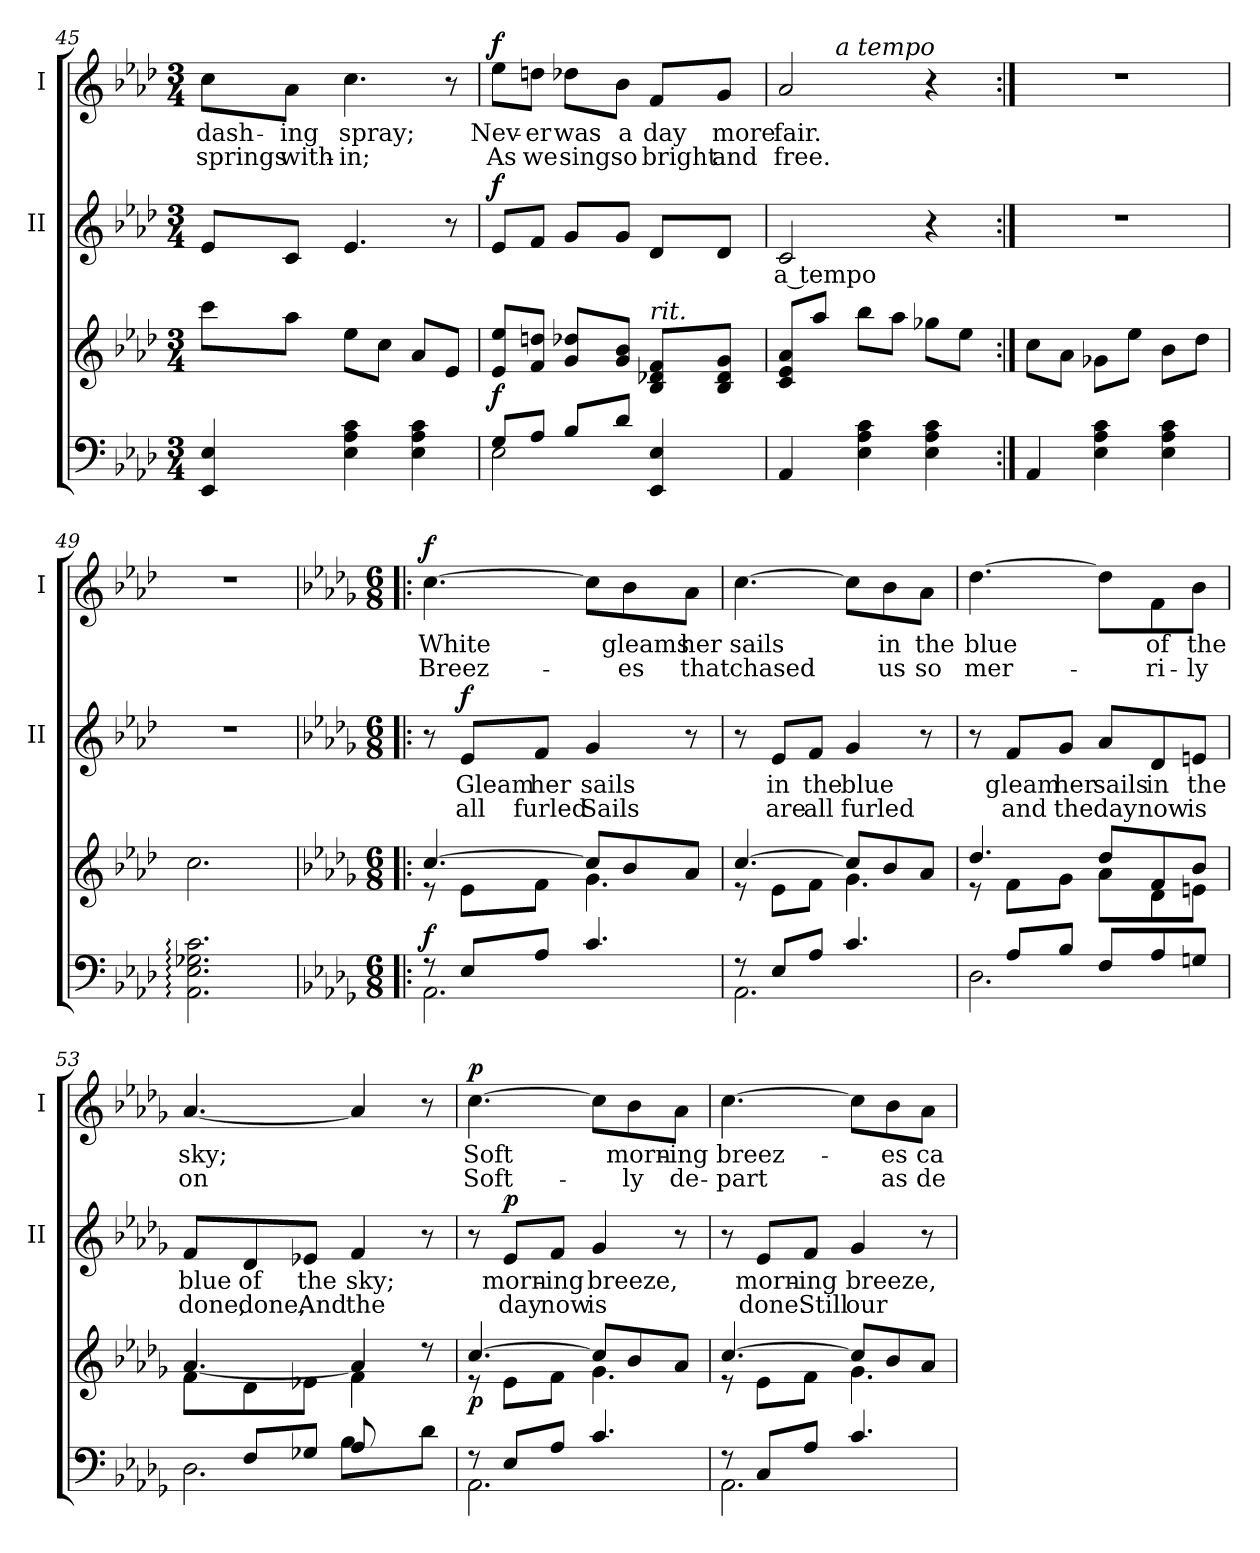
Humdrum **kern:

**kern	**dynam	**kern	**dynam	**kern	**text	**text	**dynam	**kern	**text	**text	**dynam
*part4	*part4	*part3	*part3	*part2	*part2	*part2	*part2	*part1	*part1	*part1	*part1
*staff4	*staff4	*staff3	*staff3	*staff2	*staff2	*staff2	*staff2	*staff1	*staff1	*staff1	*staff1
*	*	*	*	*I"II	*	*	*	*I"I	*	*	*
*	*	*	*	*I'II	*	*	*	*I'I	*	*	*
*clefF4	*	*clefG2	*	*clefG2	*	*	*	*clefG2	*	*	*
*k[b-e-a-d-]	*	*k[b-e-a-d-]	*	*k[b-e-a-d-]	*	*	*	*k[b-e-a-d-]	*	*	*
*A-:	*	*A-:	*	*A-:	*	*	*	*A-:	*	*	*
*M3/4	*	*M3/4	*	*M3/4	*	*	*	*M3/4	*	*	*
=45	=45	=45	=45	=45	=45	=45	=45	=45	=45	=45	=45
!	!	!	!	!	!	!	!	!	!LO:LY:b	!LO:LY:b	!
4EE-/ 4E-/	.	8ccc\L	.	8e-/L	.	.	.	8cc\L	dash-	springs	.
!	!	!	!	!	!	!	!	!	!LO:LY:b	!LO:LY:b	!
.	.	8aa-\J	.	8c/J	.	.	.	8a-\J	-ing	with-	.
!	!	!	!	!	!	!	!	!	!LO:LY:b	!LO:LY:b	!
4E-\ 4A-\ 4c\	.	8ee-\L	.	4.e-/	.	.	.	4.cc\	spray;	-in;	.
.	.	8cc\J	.	.	.	.	.	.	.	.	.
4E-\ 4A-\ 4c\	.	8a-/L	.	.	.	.	.	.	.	.	.
.	.	8e-/J	.	8r	.	.	.	8r	.	.	.
=46	=46	=46	=46	=46	=46	=46	=46	=46	=46	=46	=46
*^	*	*	*	*	*	*	*	*	*	*	*
!	!	!LO:DY:a	!	!	!	!	!	!LO:DY:a	!	!LO:LY:b	!LO:LY:b	!LO:DY:a
8G/L	2E-\	f	8e-/ 8ee-/L	.	8e-/L	.	.	f	8ee-\L	Nev-	As	f
!	!	!	!	!	!	!	!	!	!	!LO:LY:b	!LO:LY:b	!
8A-/J	.	.	8f/ 8ddn/J	.	8f/J	.	.	.	8ddn\J	-er	we	.
!	!	!	!	!	!	!	!	!	!	!LO:LY:b	!LO:LY:b	!
8B-/L	.	.	8g/ 8dd-X/L	.	8g/L	.	.	.	8dd-X\L	was	sing	.
!	!	!	!	!	!	!	!	!	!	!LO:LY:b	!LO:LY:b	!
8d-/J	.	.	8g/ 8b-/J	.	8g/J	.	.	.	8b-\J	a	so	.
!	!	!	!LO:TX:a:i:t=rit.	!	!	!	!	!	!	!	!	!
!	!	!	!	!	!	!	!	!	!	!LO:LY:b	!LO:LY:b	!
4EE-/ 4E-/	4ryy	.	8B-/ 8d-X/ 8f/L	.	8d-/L	.	.	.	8f/L	day	bright	.
!	!	!	!	!	!	!	!	!	!	!LO:LY:b	!LO:LY:b	!
.	.	.	8B-/ 8d-/ 8g/J	.	8d-/J	.	.	.	8g/J	more	and	.
*v	*v	*	*	*	*	*	*	*	*	*	*	*
!!LO:LB:g=z
=47	=47	=47	=47	=47	=47	=47	=47	=47	=47	=47	=47
!	!	!	!	!	!LO:LY:b	!	!	!	!LO:LY:b	!LO:LY:b	!
*	*	*	*	*	*	*	*	*^	*	*	*
4AA-/	.	8c/ 8e-/ 8a-/L	.	2c/	a tempo	.	.	2a-/	8.ryy	fair.	free.	.
.	.	8aa-/J	.	.	.	.	.	.	.	.	.	.
!	!	!	!	!	!	!	!	!	!LO:TX:a:i:t=a tempo	!	!	!
.	.	.	.	.	.	.	.	.	2ryy	.	.	.
4E-\ 4A-\ 4c\	.	8bb-\L	.	.	.	.	.	.	.	.	.	.
.	.	8aa-\J	.	.	.	.	.	.	.	.	.	.
4E-\ 4A-\ 4c\	.	8gg-X\L	.	4r	.	.	.	4r	.	.	.	.
.	.	8ee-\J	.	.	.	.	.	.	.	.	.	.
.	.	.	.	.	.	.	.	.	16ryy	.	.	.
=48:|!	=48:|!	=48:|!	=48:|!	=48:|!	=48:|!	=48:|!	=48:|!	=48:|!	=48:|!	=48:|!	=48:|!	=48:|!
!	!	!	!	!LO:N:vis=1	!	!	!	!LO:N:vis=1	!	!	!	!
*	*	*	*	*	*	*	*	*v	*v	*	*	*
4AA-/	.	8cc\L	.	2.r	.	.	.	2.r	.	.	.
.	.	8a-\J	.	.	.	.	.	.	.	.	.
4E-\ 4A-\ 4c\	.	8g-X\L	.	.	.	.	.	.	.	.	.
.	.	8ee-\J	.	.	.	.	.	.	.	.	.
4E-\ 4A-\ 4c\	.	8b-\L	.	.	.	.	.	.	.	.	.
.	.	8dd-\J	.	.	.	.	.	.	.	.	.
=49	=49	=49	=49	=49	=49	=49	=49	=49	=49	=49	=49
!	!	!	!	!LO:N:vis=1	!	!	!	!LO:N:vis=1	!	!	!
2.AA-\: 2.E-\: 2.G-X\: 2.c\:	.	2.cc\	.	2.r	.	.	.	2.r	.	.	.
!!LO:LB:g=z
=50!|:	=50!|:	=50!|:	=50!|:	=50!|:	=50!|:	=50!|:	=50!|:	=50!|:	=50!|:	=50!|:	=50!|:
*k[b-e-a-d-g-]	*	*k[b-e-a-d-g-]	*	*k[b-e-a-d-g-]	*	*	*	*k[b-e-a-d-g-]	*	*	*
*D-:	*	*D-:	*	*D-:	*	*	*	*D-:	*	*	*
*M6/8	*	*M6/8	*	*M6/8	*	*	*	*M6/8	*	*	*
*^	*	*^	*	*	*	*	*	*	*	*	*
!	!	!LO:DY:a	!	!	!	!	!	!	!	!	!LO:LY:b	!LO:LY:b	!LO:DY:a
8rF	2.AA-\	f	[>4.cc/	8re	.	8r	.	.	.	[>4.cc\	White	Breez-	f
!	!	!	!	!	!	!	!LO:LY:b	!LO:LY:b	!LO:DY:a	!	!	!	!
8E-/L	.	.	.	8e-\L	.	8e-/L	Gleam	all	f	.	.	.	.
!	!	!	!	!	!	!	!LO:LY:b	!LO:LY:b	!	!	!	!	!
8A-/J	.	.	.	8f\J	.	8f/J	her	furled	.	.	.	.	.
!	!	!	!	!	!	!	!LO:LY:b	!LO:LY:b	!	!	!	!	!
4.c/	.	.	8cc/L]	4.g-\	.	4g-/	sails	Sails	.	8cc\L]	.	.	.
!	!	!	!	!	!	!	!	!	!	!	!LO:LY:b	!LO:LY:b	!
.	.	.	8b-/	.	.	.	.	.	.	8b-\	gleams	-es	.
!	!	!	!	!	!	!	!	!	!	!	!LO:LY:b	!LO:LY:b	!
.	.	.	8a-/J	.	.	8r	.	.	.	8a-\J	her	that	.
=51	=51	=51	=51	=51	=51	=51	=51	=51	=51	=51	=51	=51	=51
!	!	!	!	!	!	!	!	!	!	!	!LO:LY:b	!LO:LY:b	!
8rF	2.AA-\	.	[>4.cc/	8re	.	8r	.	.	.	[>4.cc\	sails	chased	.
!	!	!	!	!	!	!	!LO:LY:b	!LO:LY:b	!	!	!	!	!
8E-/L	.	.	.	8e-\L	.	8e-/L	in	are	.	.	.	.	.
!	!	!	!	!	!	!	!LO:LY:b	!LO:LY:b	!	!	!	!	!
8A-/J	.	.	.	8f\J	.	8f/J	the	all	.	.	.	.	.
!	!	!	!	!	!	!	!LO:LY:b	!LO:LY:b	!	!	!	!	!
4.c/	.	.	8cc/L]	4.g-\	.	4g-/	blue	furled	.	8cc\L]	.	.	.
!	!	!	!	!	!	!	!	!	!	!	!LO:LY:b	!LO:LY:b	!
.	.	.	8b-/	.	.	.	.	.	.	8b-\	in	us	.
!	!	!	!	!	!	!	!	!	!	!	!LO:LY:b	!LO:LY:b	!
.	.	.	8a-/J	.	.	8r	.	.	.	8a-\J	the	so	.
=52	=52	=52	=52	=52	=52	=52	=52	=52	=52	=52	=52	=52	=52
!	!	!	!	!	!	!	!	!	!	!	!LO:LY:b	!LO:LY:b	!
2.D-\	8ryy	.	4.dd-/	8re	.	8r	.	.	.	[>4.dd-\	blue	mer-	.
!	!	!	!	!	!	!	!LO:LY:b	!LO:LY:b	!	!	!	!	!
.	8A-/L	.	.	8f\L	.	8f/L	gleam	and	.	.	.	.	.
!	!	!	!	!	!	!	!LO:LY:b	!LO:LY:b	!	!	!	!	!
.	8B-/J	.	.	8g-\J	.	8g-/J	her	the	.	.	.	.	.
!	!	!	!	!	!	!	!LO:LY:b	!LO:LY:b	!	!	!	!	!
.	8F/L	.	8a-\L	8dd-/L	.	8a-/L	sails	day	.	8dd-\L]	.	.	.
!	!	!	!	!	!	!	!LO:LY:b	!LO:LY:b	!	!	!LO:LY:b	!LO:LY:b	!
.	8A-/	.	8d-\	8f/	.	8d-/	in	now	.	8f\	of	-ri-	.
!	!	!	!	!	!	!	!LO:LY:b	!LO:LY:b	!	!	!LO:LY:b	!LO:LY:b	!
.	8Gn/J	.	8en\J	8b-/J	.	8en/J	the	is	.	8b-\J	the	-ly	.
!!LO:PB:g=z
=53	=53	=53	=53	=53	=53	=53	=53	=53	=53	=53	=53	=53	=53
*	*^	*	*	*	*	*	*	*	*	*	*	*	*
!	!	!	!	!	!	!	!	!LO:LY:b	!LO:LY:b	!	!	!LO:LY:b	!LO:LY:b	!
2.D-\	8ryy	4.ryy	.	8f\L	[>4.a-/	.	8f/L	blue	done,	.	[<4.a-/	sky;	on	.
!	!	!	!	!	!	!	!	!LO:LY:b	!LO:LY:b	!	!	!	!	!
.	8F/L	.	.	8d-\	.	.	8d-/	of	done,	.	.	.	.	.
!	!	!	!	!	!	!	!	!LO:LY:b	!LO:LY:b	!	!	!	!	!
.	8G-X/J	.	.	8e-X\J	.	.	8e-X/J	the	And	.	.	.	.	.
!	!	!	!	!	!	!	!	!LO:LY:b	!LO:LY:b	!	!	!	!	!
.	8A-/	8B-\L	.	4f\	4a-/]	.	4f/	sky;	the	.	4a-/]	.	.	.
.	4ryy	8ryy	.	.	.	.	.	.	.	.	.	.	.	.
.	.	8d-\J	.	8rdd	8ryy	.	8r	.	.	.	8r	.	.	.
=54	=54	=54	=54	=54	=54	=54	=54	=54	=54	=54	=54	=54	=54	=54
!	!	!	!	!	!	!LO:DY:b	!	!	!	!	!	!LO:LY:b	!LO:LY:b	!LO:DY:a
*	*v	*v	*	*	*	*	*	*	*	*	*	*	*	*
8rF	2.AA-\	.	[>4.cc/	8re	p	8r	.	.	.	[>4.cc\	Soft	Soft-	p
!	!	!	!	!	!	!	!LO:LY:b	!LO:LY:b	!LO:DY:a	!	!	!	!
8E-/L	.	.	.	8e-\L	.	8e-/L	morn-	day	p	.	.	.	.
!	!	!	!	!	!	!	!LO:LY:b	!LO:LY:b	!	!	!	!	!
8A-/J	.	.	.	8f\J	.	8f/J	-ing	now	.	.	.	.	.
!	!	!	!	!	!	!	!LO:LY:b	!LO:LY:b	!	!	!	!	!
4.c/	.	.	8cc/L]	4.g-\	.	4g-/	breeze,	is	.	8cc\L]	.	.	.
!	!	!	!	!	!	!	!	!	!	!	!LO:LY:b	!LO:LY:b	!
.	.	.	8b-/	.	.	.	.	.	.	8b-\	morn-	-ly	.
!	!	!	!	!	!	!	!	!	!	!	!LO:LY:b	!LO:LY:b	!
.	.	.	8a-/J	.	.	8r	.	.	.	8a-\J	-ing	de-	.
=55	=55	=55	=55	=55	=55	=55	=55	=55	=55	=55	=55	=55	=55
!	!	!	!	!	!	!	!	!	!	!	!LO:LY:b	!LO:LY:b	!
8rF	2.AA-\	.	[>4.cc/	8re	.	8r	.	.	.	[>4.cc\	breez-	-part	.
!	!	!	!	!	!	!	!LO:LY:b	!LO:LY:b	!	!	!	!	!
8C/L	.	.	.	8e-\L	.	8e-/L	morn-	done.	.	.	.	.	.
!	!	!	!	!	!	!	!LO:LY:b	!LO:LY:b	!	!	!	!	!
8A-/J	.	.	.	8f\J	.	8f/J	-ing	Still	.	.	.	.	.
!	!	!	!	!	!	!	!LO:LY:b	!LO:LY:b	!	!	!	!	!
4.c/	.	.	8cc/L]	4.g-\	.	4g-/	breeze,	our	.	8cc\L]	.	.	.
!	!	!	!	!	!	!	!	!	!	!	!LO:LY:b	!LO:LY:b	!
.	.	.	8b-/	.	.	.	.	.	.	8b-\	-es	as	.
!	!	!	!	!	!	!	!	!	!	!	!LO:LY:b	!LO:LY:b	!
.	.	.	8a-/J	.	.	8r	.	.	.	8a-\J	ca-	de-	.
*v	*v	*	*	*	*	*	*	*	*	*	*	*	*
*	*	*v	*v	*	*	*	*	*	*	*	*	*
=	=	=	=	=	=	=	=	=	=	=	=
*-	*-	*-	*-	*-	*-	*-	*-	*-	*-	*-	*-
